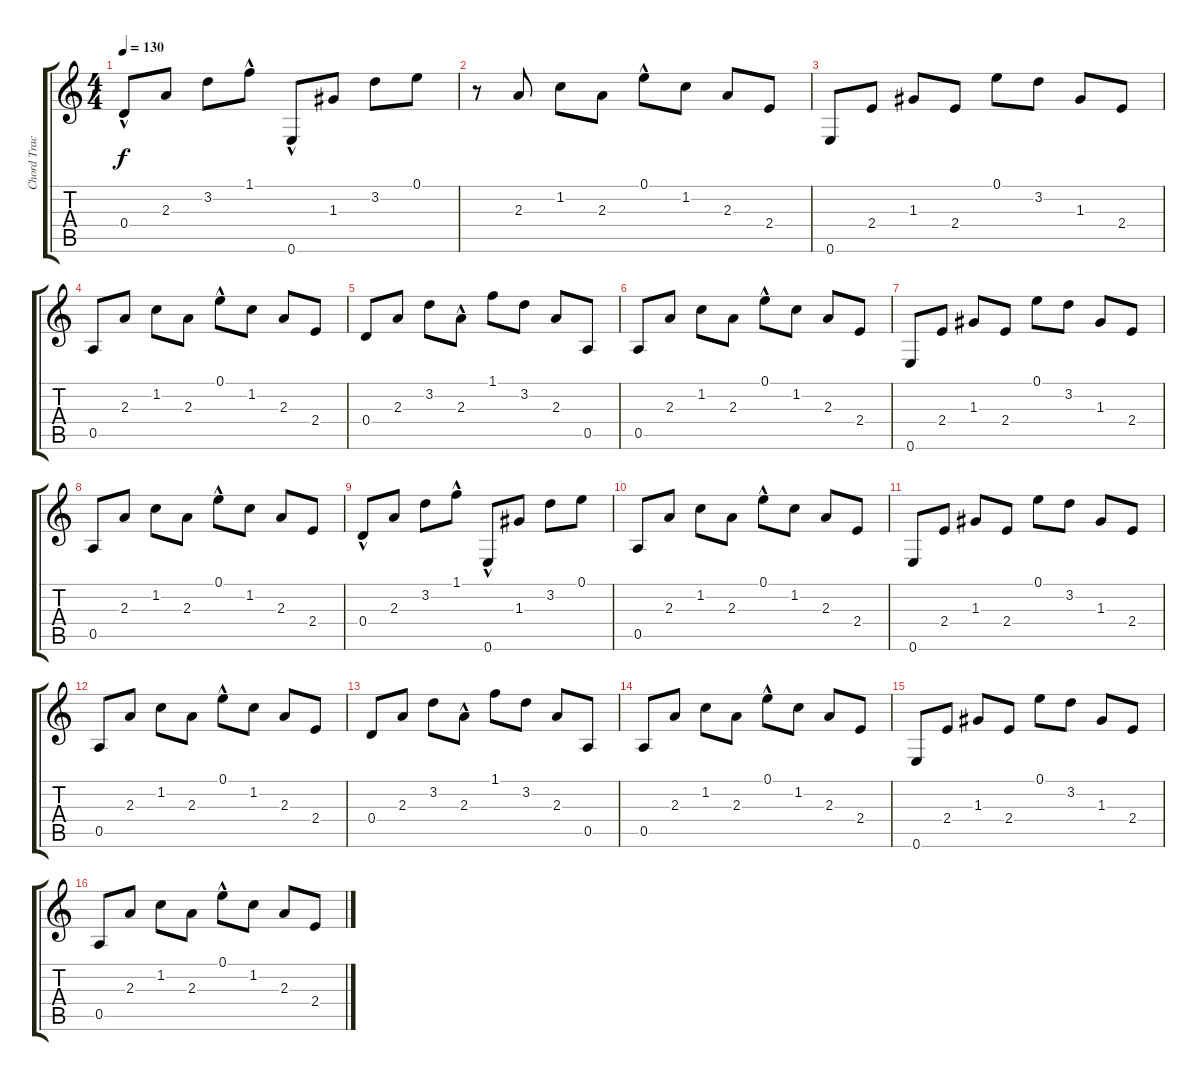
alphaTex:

\track ("Chord Track" "Chord Trac") {instrument acousticguitarnylon}
\staff {score tabs}
\tuning (E4 B3 G3 D3 A2 E2) {hide}
\ts (4 4)
\tempo 130
\clef g2
\ks c
0.4{hac}.8{dy f} 2.3.8 3.2.8 1.1{hac}.8 0.6{hac}.8 1.3.8 3.2.8 0.1.8 |
r.8 2.3.8 1.2.8 2.3.8 0.1{hac}.8 1.2.8 2.3.8 2.4.8 |
0.6.8 2.4.8 1.3.8 2.4.8 0.1.8 3.2.8 1.3.8 2.4.8 |
0.5.8 2.3.8 1.2.8 2.3.8 0.1{hac}.8 1.2.8 2.3.8 2.4.8 |
0.4.8 2.3.8 3.2.8 2.3{hac}.8 1.1.8 3.2.8 2.3.8 0.5.8 |
0.5.8 2.3.8 1.2.8 2.3.8 0.1{hac}.8 1.2.8 2.3.8 2.4.8 |
0.6.8 2.4.8 1.3.8 2.4.8 0.1.8 3.2.8 1.3.8 2.4.8 |
0.5.8 2.3.8 1.2.8 2.3.8 0.1{hac}.8 1.2.8 2.3.8 2.4.8 |
0.4{hac}.8 2.3.8 3.2.8 1.1{hac}.8 0.6{hac}.8 1.3.8 3.2.8 0.1.8 |
0.5.8 2.3.8 1.2.8 2.3.8 0.1{hac}.8 1.2.8 2.3.8 2.4.8 |
0.6.8 2.4.8 1.3.8 2.4.8 0.1.8 3.2.8 1.3.8 2.4.8 |
0.5.8 2.3.8 1.2.8 2.3.8 0.1{hac}.8 1.2.8 2.3.8 2.4.8 |
0.4.8 2.3.8 3.2.8 2.3{hac}.8 1.1.8 3.2.8 2.3.8 0.5.8 |
0.5.8 2.3.8 1.2.8 2.3.8 0.1{hac}.8 1.2.8 2.3.8 2.4.8 |
0.6.8 2.4.8 1.3.8 2.4.8 0.1.8 3.2.8 1.3.8 2.4.8 |
0.5.8 2.3.8 1.2.8 2.3.8 0.1{hac}.8 1.2.8 2.3.8 2.4.8
